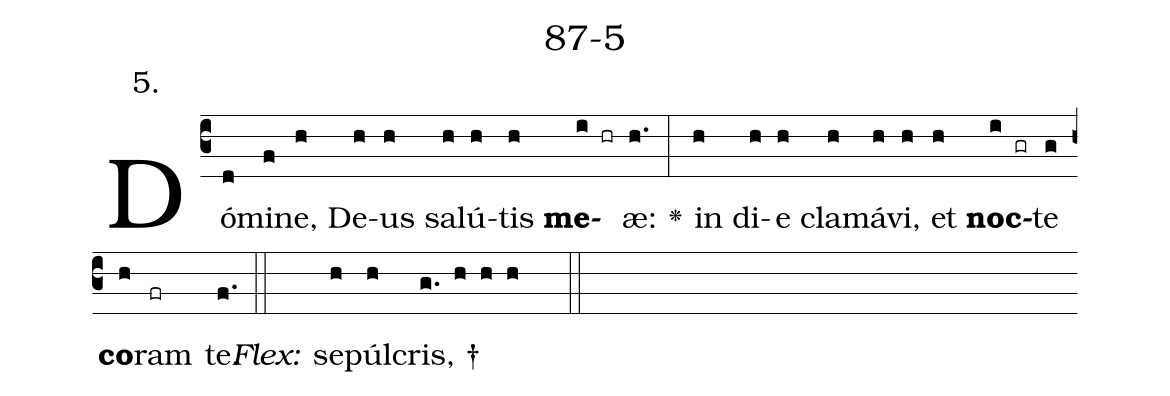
name: 87-5;
annotation: 5.;
%%
(c3)Dó(d)mi(f)ne,(h) De(h)us(h) sa(h)lú(h)tis(h) <b>me</b>(i hr)æ:(h.) <v>\greheightstar</v>(:) in(h) di(h)e(h) cla(h)má(h)vi,(h) et(h) <b>noc</b>(i gr)te(g) <b>co</b>(h)ram(fr) te.(f.) (::)
<i>Flex:</i>()  se(h)púl(h)cris, †(g. h h h  ::)

%E(h) u(h) o(i) u(g) a(h) e.(f.) (::)
